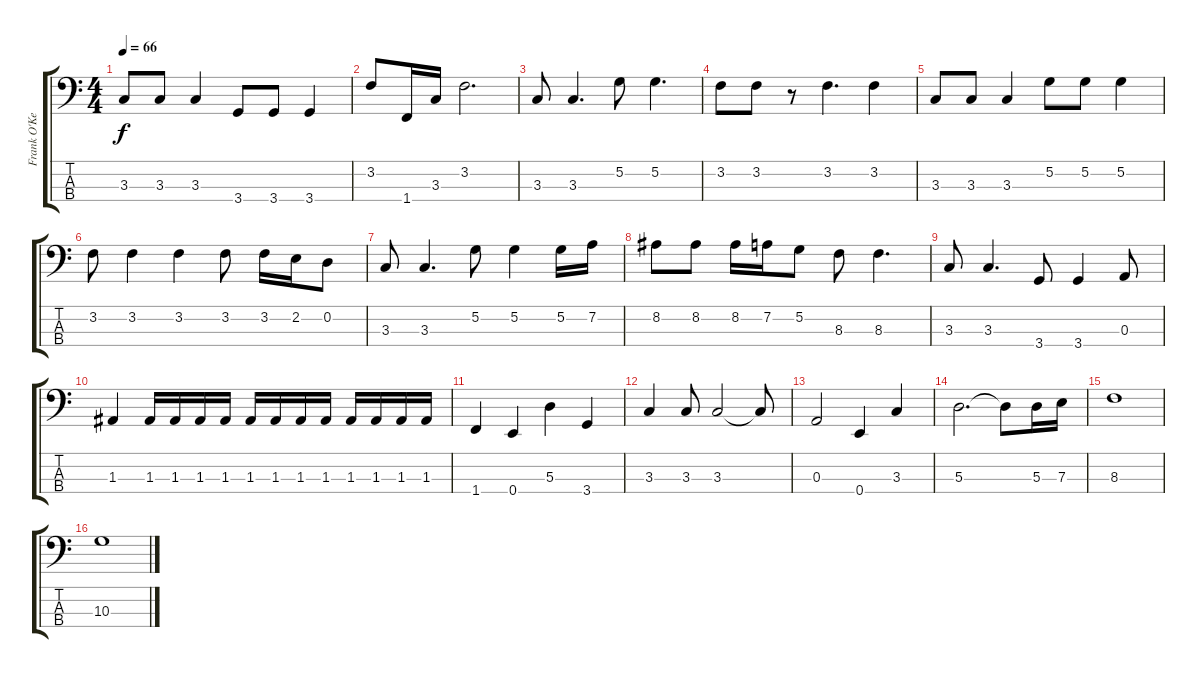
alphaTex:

\track ("Frank O'Keefe Bass" "Frank O'Ke") {instrument electricbassfinger}
\staff {score tabs}
\tuning (G2 D2 A1 E1) {hide}
\ts (4 4)
\tempo 66
\clef f4
\ks c
3.3.8{dy f} 3.3.8 3.3.4 3.4.8 3.4.8 3.4.4 |
3.2.8 1.4.16 3.3.16 3.2.2{d} |
3.3.8 3.3.4{d} 5.2.8 5.2.4{d} |
3.2.8 3.2.8 r.8 3.2.4{d} 3.2.4 |
3.3.8 3.3.8 3.3.4 5.2.8 5.2.8 5.2.4 |
3.2.8 3.2.4 3.2.4 3.2.8 3.2.16 2.2.16 0.2.8 |
3.3.8 3.3.4{d} 5.2.8 5.2.4 5.2.16 7.2.16 |
8.2.8 8.2.8 8.2.16 7.2.16 5.2.8 8.3.8 8.3.4{d} |
3.3.8 3.3.4{d} 3.4.8 3.4.4 0.3.8 |
1.3.4 1.3.16 1.3.16 1.3.16 1.3.16 1.3.16 1.3.16 1.3.16 1.3.16 1.3.16 1.3.16 1.3.16 1.3.16 |
1.4.4 0.4.4 5.3.4 3.4.4 |
3.3.4 3.3.8 3.3.2 3.3{t}.8 |
0.3.2 0.4.4 3.3.4 |
5.3.2{d} 5.3{t}.8 5.3.16 7.3.16 |
8.3.1 |
10.3.1
